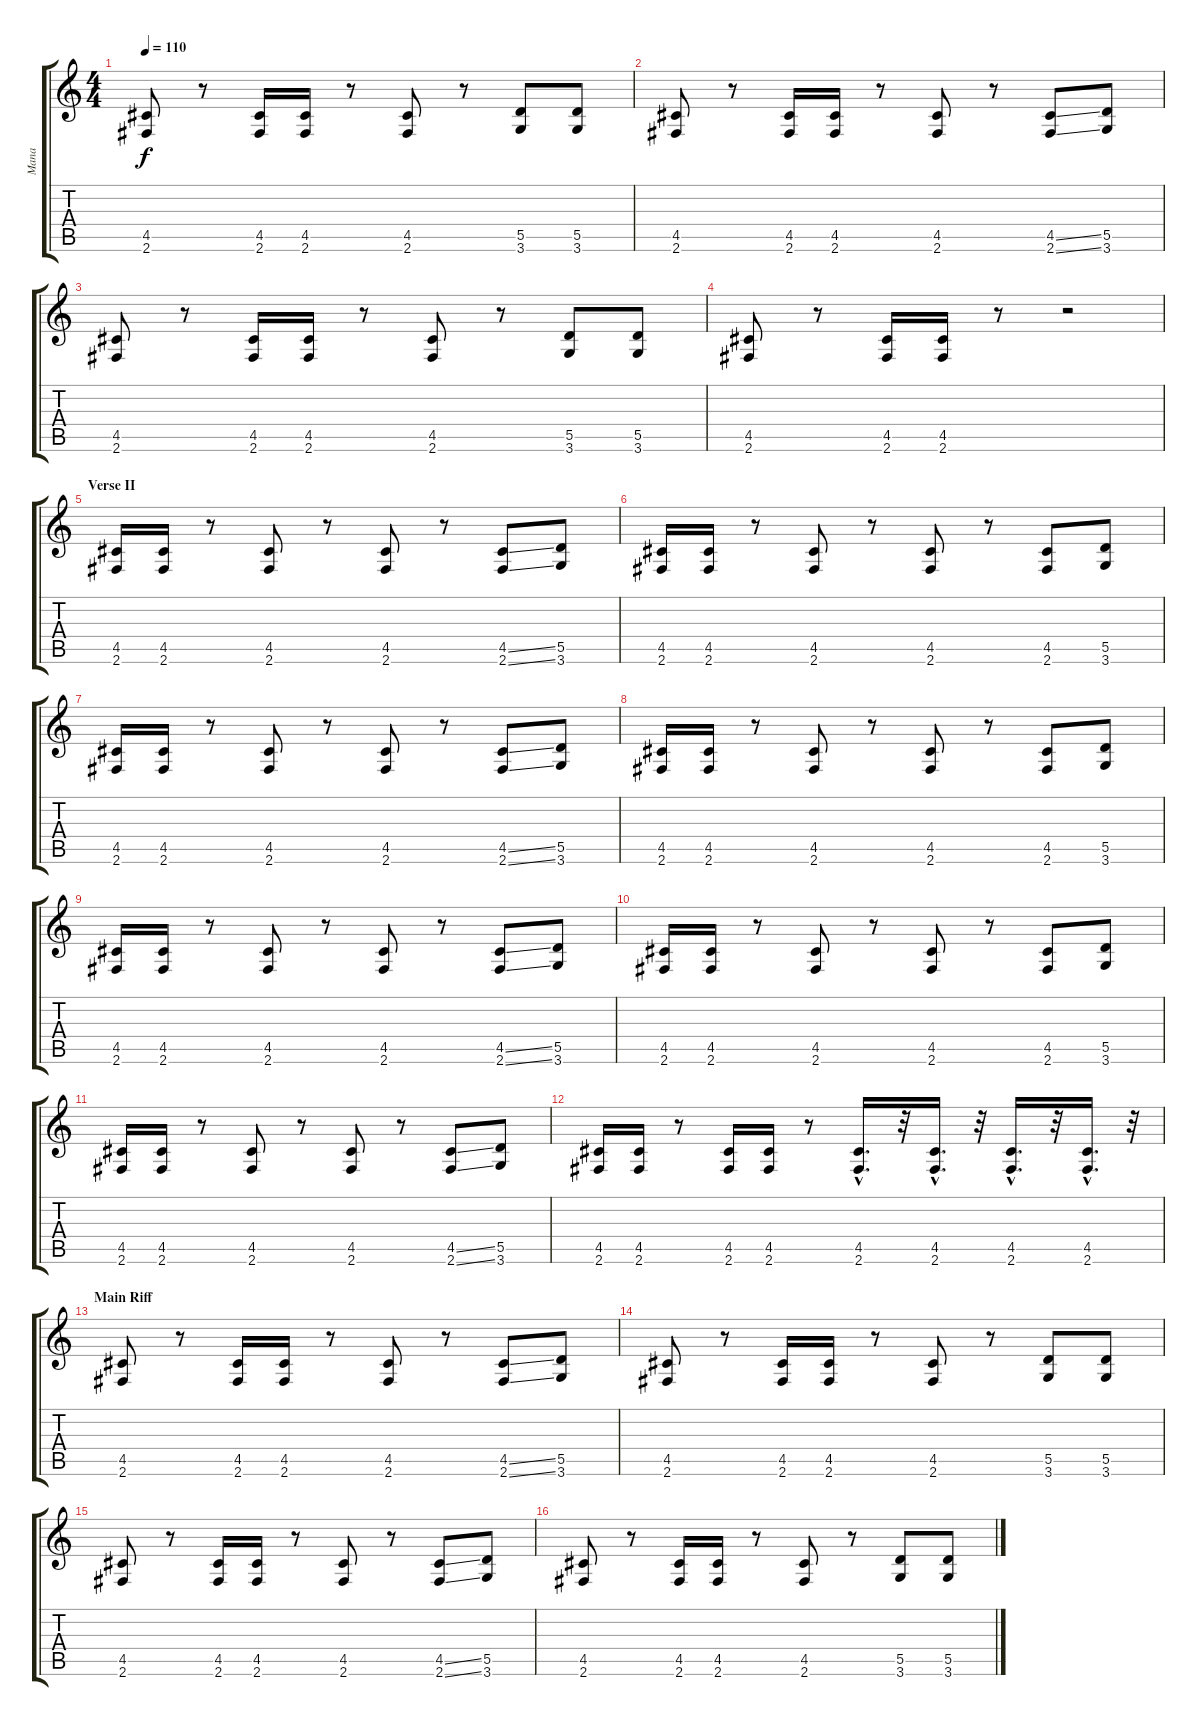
\track ("Mana" "Mana") {instrument distortionguitar}
\staff {score tabs}
\tuning (E4 B3 G3 D3 A2 E2) {hide}
\ts (4 4)
\tempo 110
\clef g2
\ks c
(4.5 2.6).8{dy f} r.8 (4.5 2.6).16 (4.5 2.6).16 r.8 (4.5 2.6).8 r.8 (5.5 3.6).8 (5.5 3.6).8 |
(4.5 2.6).8 r.8 (4.5 2.6).16 (4.5 2.6).16 r.8 (4.5 2.6).8 r.8 (4.5{ss} 2.6{ss}).8 (5.5 3.6).8 |
(4.5 2.6).8 r.8 (4.5 2.6).16 (4.5 2.6).16 r.8 (4.5 2.6).8 r.8 (5.5 3.6).8 (5.5 3.6).8 |
(4.5 2.6).8 r.8 (4.5 2.6).16 (4.5 2.6).16 r.8 r.2 |
\section ("" "Verse II")
(4.5 2.6).16 (4.5 2.6).16 r.8 (4.5 2.6).8 r.8 (4.5 2.6).8 r.8 (4.5{ss} 2.6{ss}).8 (5.5 3.6).8 |
(4.5 2.6).16 (4.5 2.6).16 r.8 (4.5 2.6).8 r.8 (4.5 2.6).8 r.8 (4.5 2.6).8 (5.5 3.6).8 |
(4.5 2.6).16 (4.5 2.6).16 r.8 (4.5 2.6).8 r.8 (4.5 2.6).8 r.8 (4.5{ss} 2.6{ss}).8 (5.5 3.6).8 |
(4.5 2.6).16 (4.5 2.6).16 r.8 (4.5 2.6).8 r.8 (4.5 2.6).8 r.8 (4.5 2.6).8 (5.5 3.6).8 |
(4.5 2.6).16 (4.5 2.6).16 r.8 (4.5 2.6).8 r.8 (4.5 2.6).8 r.8 (4.5{ss} 2.6{ss}).8 (5.5 3.6).8 |
(4.5 2.6).16 (4.5 2.6).16 r.8 (4.5 2.6).8 r.8 (4.5 2.6).8 r.8 (4.5 2.6).8 (5.5 3.6).8 |
(4.5 2.6).16 (4.5 2.6).16 r.8 (4.5 2.6).8 r.8 (4.5 2.6).8 r.8 (4.5{ss} 2.6{ss}).8 (5.5 3.6).8 |
(4.5 2.6).16 (4.5 2.6).16 r.8 (4.5 2.6).16 (4.5 2.6).16 r.8 (4.5{hac} 2.6{hac}).16{d} r.32 (4.5{hac} 2.6{hac}).16{d} r.32 (4.5{hac} 2.6{hac}).16{d} r.32 (4.5{hac} 2.6{hac}).16{d} r.32 |
\section ("" "Main Riff")
(4.5 2.6).8 r.8 (4.5 2.6).16 (4.5 2.6).16 r.8 (4.5 2.6).8 r.8 (4.5{ss} 2.6{ss}).8 (5.5 3.6).8 |
(4.5 2.6).8 r.8 (4.5 2.6).16 (4.5 2.6).16 r.8 (4.5 2.6).8 r.8 (5.5 3.6).8 (5.5 3.6).8 |
(4.5 2.6).8 r.8 (4.5 2.6).16 (4.5 2.6).16 r.8 (4.5 2.6).8 r.8 (4.5{ss} 2.6{ss}).8 (5.5 3.6).8 |
(4.5 2.6).8 r.8 (4.5 2.6).16 (4.5 2.6).16 r.8 (4.5 2.6).8 r.8 (5.5 3.6).8 (5.5 3.6).8
